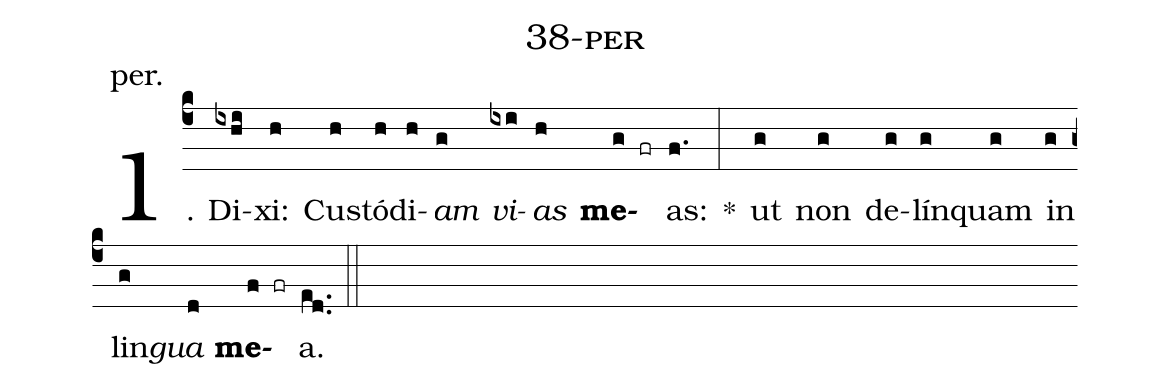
name: 38-per;
annotation: per.;
%%
(c4)1. Di(ixhi)xi:(h) Cus(h)tó(h)di(h)<i>am</i>(g) <i>vi</i>(ixi)<i>as</i>(h) <b>me</b>(g fr)as:(f.) *(:) ut(g) non(g) de(g)lín(g)quam(g) in(g) lin(g)<i>gua</i>(d) <b>me</b>(f fr)a.(ed..) (::)
